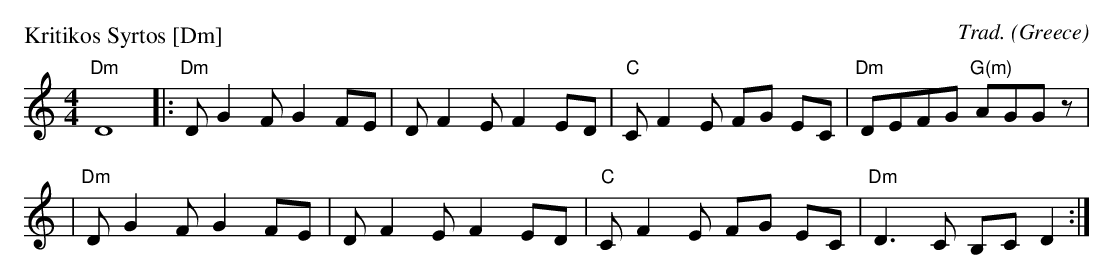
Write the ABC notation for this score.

X:1
P: Kritikos Syrtos [Dm]
O: Greece
C: Trad.
M: 4/4
L: 1/8
K: Ddor
"Dm" D8 \
|:"Dm"D G2 F G2 FE | D F2 E F2 ED | "C" C F2 E FG EC | "Dm" DEFG "G(m)"AGGz |
| "Dm"D G2 F G2 FE | D F2 E F2 ED | "C" C F2 E FG EC | "Dm" D3C B,C D2 :|
